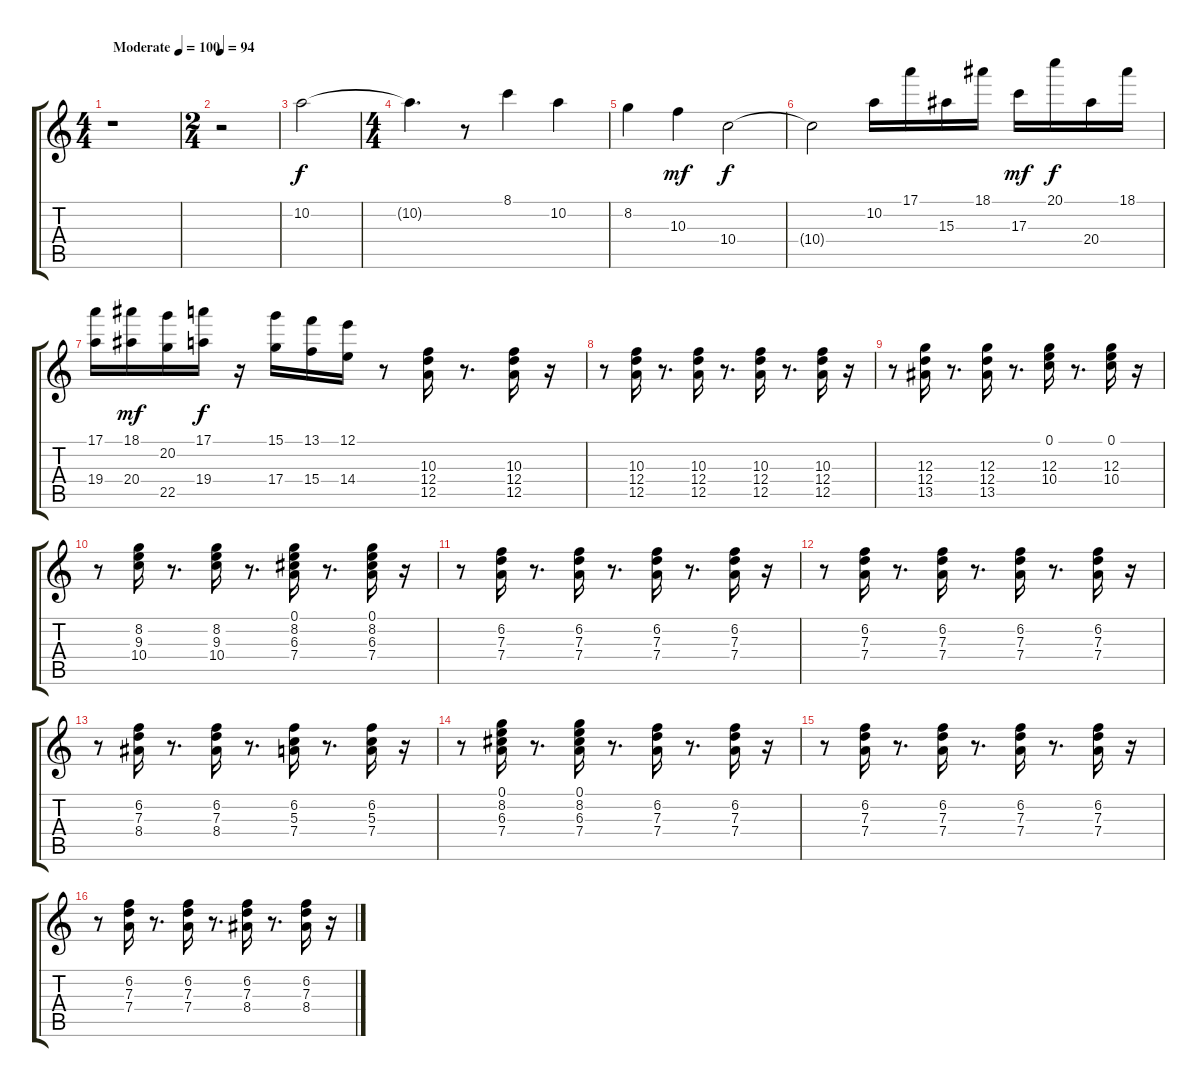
\track "" {instrument acousticguitarsteel}
\staff {score tabs}
\tuning (E4 B3 G3 D3 A2 E2) {hide}
\ts (4 4)
\tempo (100 "Moderate")
\clef g2
\ks c
r.1{dy f instrument acousticguitarsteel} |
\ts (2 4)
\tempo 94
r.2 |
10.2.2 |
\ts (4 4)
10.2{t}.4{d} r.8 8.1.4 10.2.4 |
8.2.4 10.3.4{dy mf} 10.4.2{dy f} |
10.4{t}.2 10.2.16 17.1.16 15.3.16 18.1.16 17.3.16{dy mf} 20.1.16{dy f} 20.4.16 18.1.16 |
(17.1 19.4).16 (18.1 20.4).16{dy mf} (20.2 22.5).16 (17.1 19.4).16{dy f} r.16 (15.1 17.4).16 (13.1 15.4).16 (12.1 14.4).16 r.8 (10.3 12.4 12.5).16 r.8{d} (10.3 12.4 12.5).16 r.16 |
r.8 (10.3 12.4 12.5).16 r.8{d} (10.3 12.4 12.5).16 r.8{d} (10.3 12.4 12.5).16 r.8{d} (10.3 12.4 12.5).16 r.16 |
r.8 (12.3 12.4 13.5).16 r.8{d} (12.3 12.4 13.5).16 r.8{d} (0.1 12.3 10.4).16 r.8{d} (0.1 12.3 10.4).16 r.16 |
r.8 (8.2 9.3 10.4).16 r.8{d} (8.2 9.3 10.4).16 r.8{d} (0.1 8.2 6.3 7.4).16 r.8{d} (0.1 8.2 6.3 7.4).16 r.16 |
r.8 (6.2 7.3 7.4).16 r.8{d} (6.2 7.3 7.4).16 r.8{d} (6.2 7.3 7.4).16 r.8{d} (6.2 7.3 7.4).16 r.16 |
r.8 (6.2 7.3 7.4).16 r.8{d} (6.2 7.3 7.4).16 r.8{d} (6.2 7.3 7.4).16 r.8{d} (6.2 7.3 7.4).16 r.16 |
r.8 (6.2 7.3 8.4).16 r.8{d} (6.2 7.3 8.4).16 r.8{d} (6.2 5.3 7.4).16 r.8{d} (6.2 5.3 7.4).16 r.16 |
r.8 (0.1 8.2 6.3 7.4).16 r.8{d} (0.1 8.2 6.3 7.4).16 r.8{d} (6.2 7.3 7.4).16 r.8{d} (6.2 7.3 7.4).16 r.16 |
r.8 (6.2 7.3 7.4).16 r.8{d} (6.2 7.3 7.4).16 r.8{d} (6.2 7.3 7.4).16 r.8{d} (6.2 7.3 7.4).16 r.16 |
r.8 (6.2 7.3 7.4).16 r.8{d} (6.2 7.3 7.4).16 r.8{d} (6.2 7.3 8.4).16 r.8{d} (6.2 7.3 8.4).16 r.16
